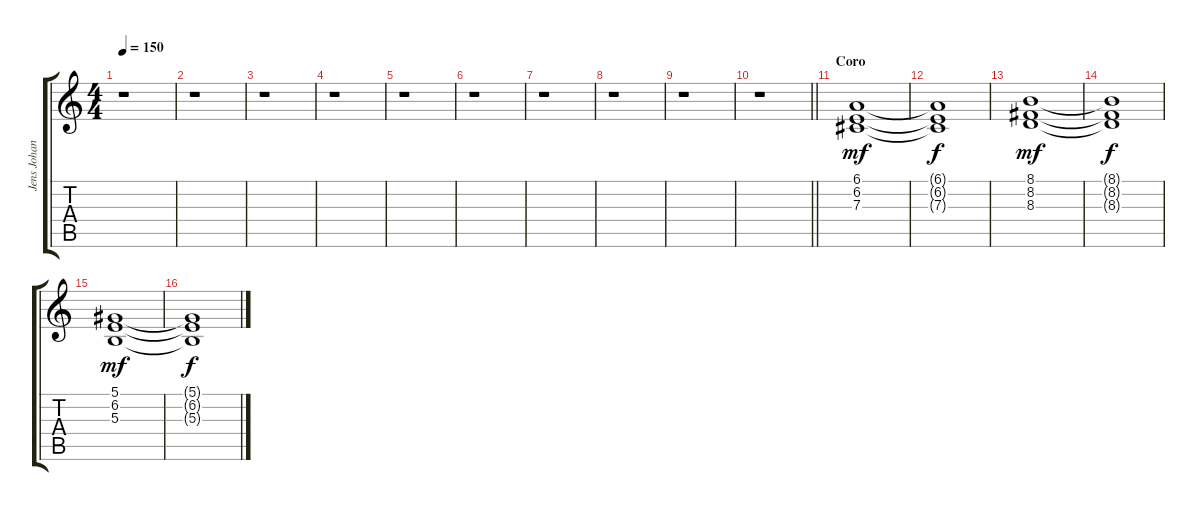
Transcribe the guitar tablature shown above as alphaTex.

\track ("Jens Johannson" "Jens Johan") {instrument harpsichord}
\staff {score tabs}
\tuning (Eb4 Bb3 Gb3 Db3 Ab2 Eb2) {hide}
\ts (4 4)
\tempo 150
\clef g2
\ks c
r.1{dy f} |
r.1 |
r.1 |
r.1 |
r.1 |
r.1 |
r.1 |
r.1 |
r.1 |
\barLineRight lightlight
r.1 |
\section ("" "Coro")
(6.1 6.2 7.3).1{dy mf volume 11 instrument choiraahs} |
(6.1{t} 6.2{t} 7.3{t}).1{dy f} |
(8.1 8.2 8.3).1{dy mf} |
(8.1{t} 8.2{t} 8.3{t}).1{dy f} |
(5.1 6.2 5.3).1{dy mf} |
(5.1{t} 6.2{t} 5.3{t}).1{dy f}
